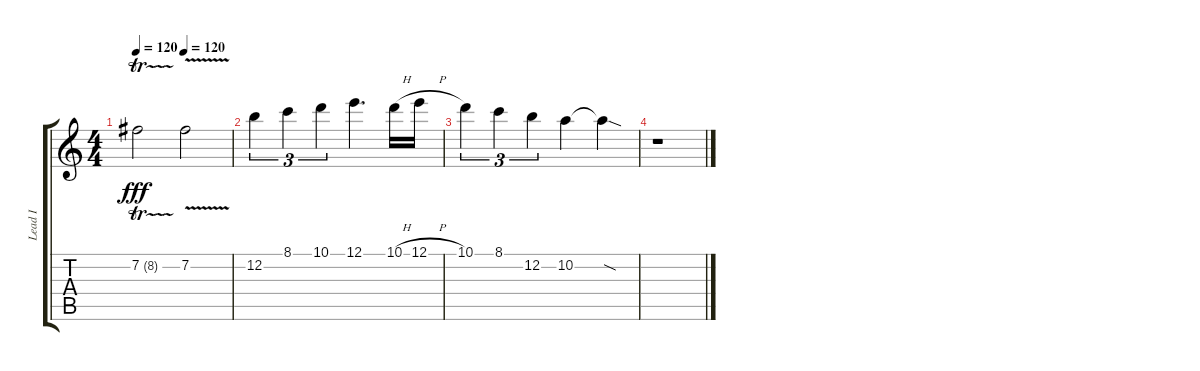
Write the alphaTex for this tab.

\track ("Lead I" "Lead I") {instrument distortionguitar}
\staff {score tabs}
\tuning (E4 B3 G3 D3 A2 E2) {hide}
\ts (4 4)
\tempo 120
\tempo (120 0.5)
\clef g2
\ks c
7.2{tr (8 32)}.2{dy fff} 7.2{v}.2 |
12.2.4{tu (3 2)} 8.1.4{tu (3 2)} 10.1.4{tu (3 2)} 12.1.4{d} 10.1{h}.16 12.1{h}.16 |
10.1.4{tu (3 2)} 8.1.4{tu (3 2)} 12.2.4{tu (3 2)} 10.2.4 10.2{sod t}.4 |
r.1
